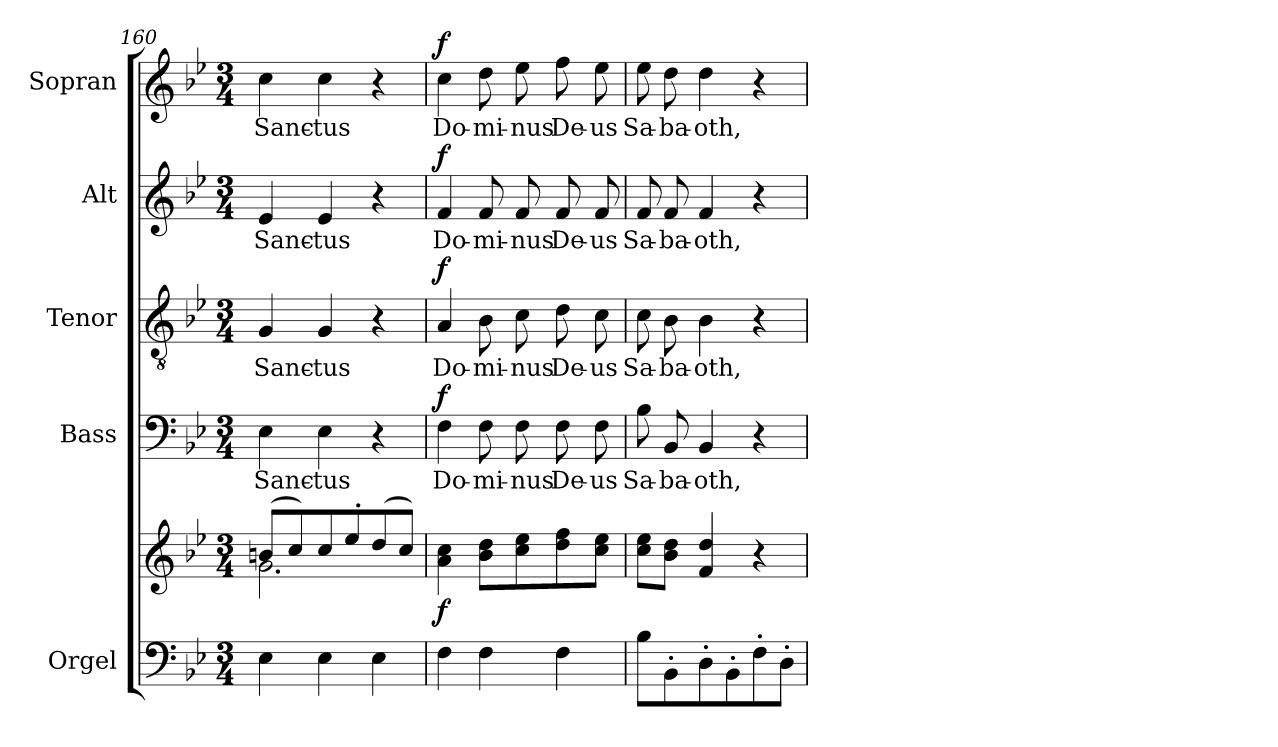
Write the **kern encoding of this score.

**kern	**kern	**dynam	**kern	**text	**dynam	**kern	**text	**dynam	**kern	**text	**dynam	**kern	**text	**dynam
*part5	*part5	*part5	*part4	*part4	*part4	*part3	*part3	*part3	*part2	*part2	*part2	*part1	*part1	*part1
*staff6	*staff5	*staff5/6	*staff4	*staff4	*staff4	*staff3	*staff3	*staff3	*staff2	*staff2	*staff2	*staff1	*staff1	*staff1
*I"Orgel	*	*	*I"Bass	*	*	*I"Tenor	*	*	*I"Alt	*	*	*I"Sopran	*	*
*I'Org.	*	*	*I'B.	*	*	*I'T.	*	*	*I'A.	*	*	*I'S.	*	*
*clefF4	*clefG2	*	*clefF4	*	*	*clefGv2	*	*	*clefG2	*	*	*clefG2	*	*
*k[b-e-]	*k[b-e-]	*	*k[b-e-]	*	*	*k[b-e-]	*	*	*k[b-e-]	*	*	*k[b-e-]	*	*
*B-:	*B-:	*	*B-:	*	*	*B-:	*	*	*B-:	*	*	*B-:	*	*
*M3/4	*M3/4	*	*M3/4	*	*	*M3/4	*	*	*M3/4	*	*	*M3/4	*	*
=160	=160	=160	=160	=160	=160	=160	=160	=160	=160	=160	=160	=160	=160	=160
*	*^	*	*	*	*	*	*	*	*	*	*	*	*	*
!	!	!	!	!	!LO:LY:b	!	!	!LO:LY:b	!	!	!LO:LY:b	!	!	!LO:LY:b	!
4E-\	(>8bn/L	2.g\	.	4E-\	Sanc-	.	4G/	Sanc-	.	4e-/	Sanc-	.	4cc\	Sanc-	.
.	8cc/)	.	.	.	.	.	.	.	.	.	.	.	.	.	.
!	!	!	!	!	!LO:LY:b	!	!	!LO:LY:b	!	!	!LO:LY:b	!	!	!LO:LY:b	!
4E-\	8cc/	.	.	4E-\	-tus	.	4G/	-tus	.	4e-/	-tus	.	4cc\	-tus	.
.	8ee-'</	.	.	.	.	.	.	.	.	.	.	.	.	.	.
4E-\	(>8dd/	.	.	4r	.	.	4r	.	.	4r	.	.	4r	.	.
.	8cc/J)	.	.	.	.	.	.	.	.	.	.	.	.	.	.
*	*v	*v	*	*	*	*	*	*	*	*	*	*	*	*	*
=161	=161	=161	=161	=161	=161	=161	=161	=161	=161	=161	=161	=161	=161	=161
!	!	!LO:DY:b	!	!LO:LY:b	!LO:DY:a	!	!LO:LY:b	!LO:DY:a	!	!LO:LY:b	!LO:DY:a	!	!LO:LY:b	!LO:DY:a
4F\	4a\ 4cc\	f	4F\	Do-	f	4A/	Do-	f	4f/	Do-	f	4cc\	Do-	f
!	!	!	!	!LO:LY:b	!	!	!LO:LY:b	!	!	!LO:LY:b	!	!	!LO:LY:b	!
4F\	8b-\ 8dd\L	.	8F\	-mi-	.	8B-\	-mi-	.	8f/	-mi-	.	8dd\	-mi-	.
!	!	!	!	!LO:LY:b	!	!	!LO:LY:b	!	!	!LO:LY:b	!	!	!LO:LY:b	!
.	8cc\ 8ee-\	.	8F\	-nus	.	8c\	-nus	.	8f/	-nus	.	8ee-\	-nus	.
!	!	!	!	!LO:LY:b	!	!	!LO:LY:b	!	!	!LO:LY:b	!	!	!LO:LY:b	!
4F\	8dd\ 8ff\	.	8F\	De-	.	8d\	De-	.	8f/	De-	.	8ff\	De-	.
!	!	!	!	!LO:LY:b	!	!	!LO:LY:b	!	!	!LO:LY:b	!	!	!LO:LY:b	!
.	8cc\ 8ee-\J	.	8F\	-us	.	8c\	-us	.	8f/	-us	.	8ee-\	-us	.
=162	=162	=162	=162	=162	=162	=162	=162	=162	=162	=162	=162	=162	=162	=162
!	!	!	!	!LO:LY:b	!	!	!LO:LY:b	!	!	!LO:LY:b	!	!	!LO:LY:b	!
8B-\L	8cc\ 8ee-\L	.	8B-\	Sa-	.	8c\	Sa-	.	8f/	Sa-	.	8ee-\	Sa-	.
!	!	!	!	!LO:LY:b	!	!	!LO:LY:b	!	!	!LO:LY:b	!	!	!LO:LY:b	!
8BB-'>\	8b-\ 8dd\J	.	8BB-/	-ba-	.	8B-\	-ba-	.	8f/	-ba-	.	8dd\	-ba-	.
!	!	!	!	!LO:LY:b	!	!	!LO:LY:b	!	!	!LO:LY:b	!	!	!LO:LY:b	!
8D'>\	4f/ 4dd/	.	4BB-/	-oth,	.	4B-\	-oth,	.	4f/	-oth,	.	4dd\	-oth,	.
8BB-'>\	.	.	.	.	.	.	.	.	.	.	.	.	.	.
8F'>\	4r	.	4r	.	.	4r	.	.	4r	.	.	4r	.	.
8D'>\J	.	.	.	.	.	.	.	.	.	.	.	.	.	.
=	=	=	=	=	=	=	=	=	=	=	=	=	=	=
*-	*-	*-	*-	*-	*-	*-	*-	*-	*-	*-	*-	*-	*-	*-
